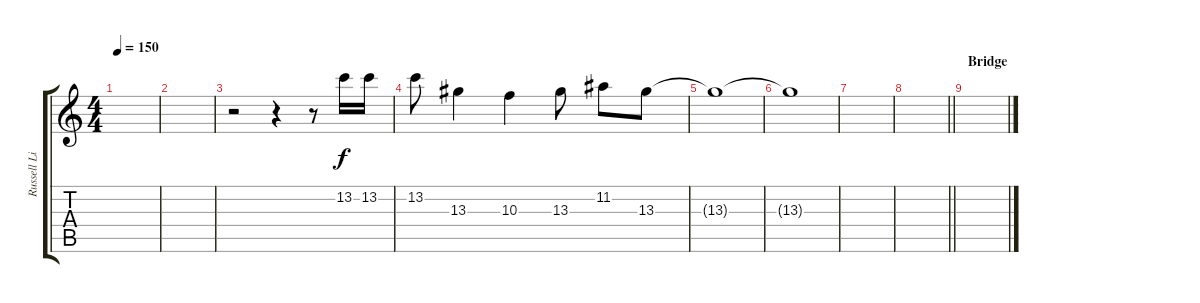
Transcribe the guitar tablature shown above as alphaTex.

\track ("Russell Lissack (2nd Guitar)" "Russell Li") {instrument overdrivenguitar}
\staff {score tabs}
\tuning (E4 B3 G3 D3 A2 E2) {hide}
\ts (4 4)
\tempo 150
\clef g2
\ks c
|
|
r.2 r.4 r.8 13.2.16 13.2.16 |
13.2.8 13.3.4 10.3.4 13.3.8 11.2.8 13.3.8 |
13.3{t}.1 |
13.3{t}.1 |
|
\barLineRight lightlight
|
\section ("" "Bridge")
